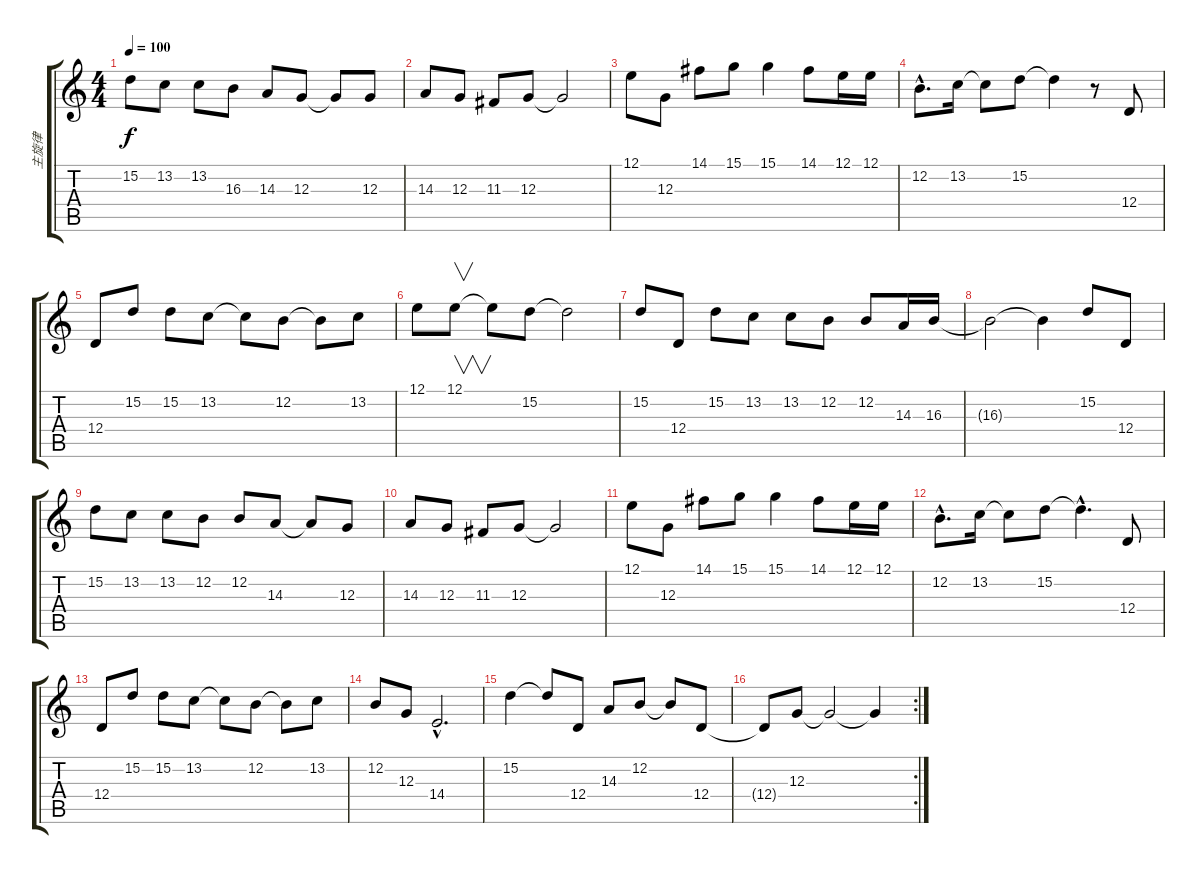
\track ("主旋律" "主旋律") {instrument sopranosax}
\staff {score tabs}
\tuning (E4 B3 G3 D3 A2 E2) {hide}
\ts (4 4)
\tempo 100
\clef g2
\ks c
15.2.8{dy f} 13.2.8 13.2.8 16.3.8 14.3.8 12.3.8 12.3{t}.8 12.3.8 |
14.3.8 12.3.8 11.3.8 12.3.8 12.3{t}.2 |
12.1.8 12.3.8 14.1.8 15.1.8 15.1.4 14.1.8 12.1.16 12.1.16 |
12.2{hac}.8{d} 13.2.16 13.2{t}.8 15.2.8 15.2{t}.4 r.8 12.4.8 |
12.4.8 15.2.8 15.2.8 13.2.8 13.2{t}.8 12.2.8 12.2{t}.8 13.2.8 |
12.1.8 12.1.8{v} 12.1{t}.8 15.2.8 15.2{t}.2 |
15.2.8 12.4.8 15.2.8 13.2.8 13.2.8 12.2.8 12.2.8 14.3.16 16.3.16 |
16.3{t}.2 16.3{t}.4 15.2.8 12.4.8 |
15.2.8 13.2.8 13.2.8 12.2.8 12.2.8 14.3.8 14.3{t}.8 12.3.8 |
14.3.8 12.3.8 11.3.8 12.3.8 12.3{t}.2 |
12.1.8 12.3.8 14.1.8 15.1.8 15.1.4 14.1.8 12.1.16 12.1.16 |
12.2{hac}.8{d} 13.2.16 13.2{t}.8 15.2.8 15.2{hac t}.4{d} 12.4.8 |
12.4.8 15.2.8 15.2.8 13.2.8 13.2{t}.8 12.2.8 12.2{t}.8 13.2.8 |
12.2.8 12.3.8 14.4{hac}.2{d} |
15.2.4 15.2{t}.8 12.4.8 14.3.8 12.2.8 12.2{t}.8 12.4.8 |
\rc 2
12.4{t}.8 12.3.8 12.3{t}.2 12.3{t}.4
